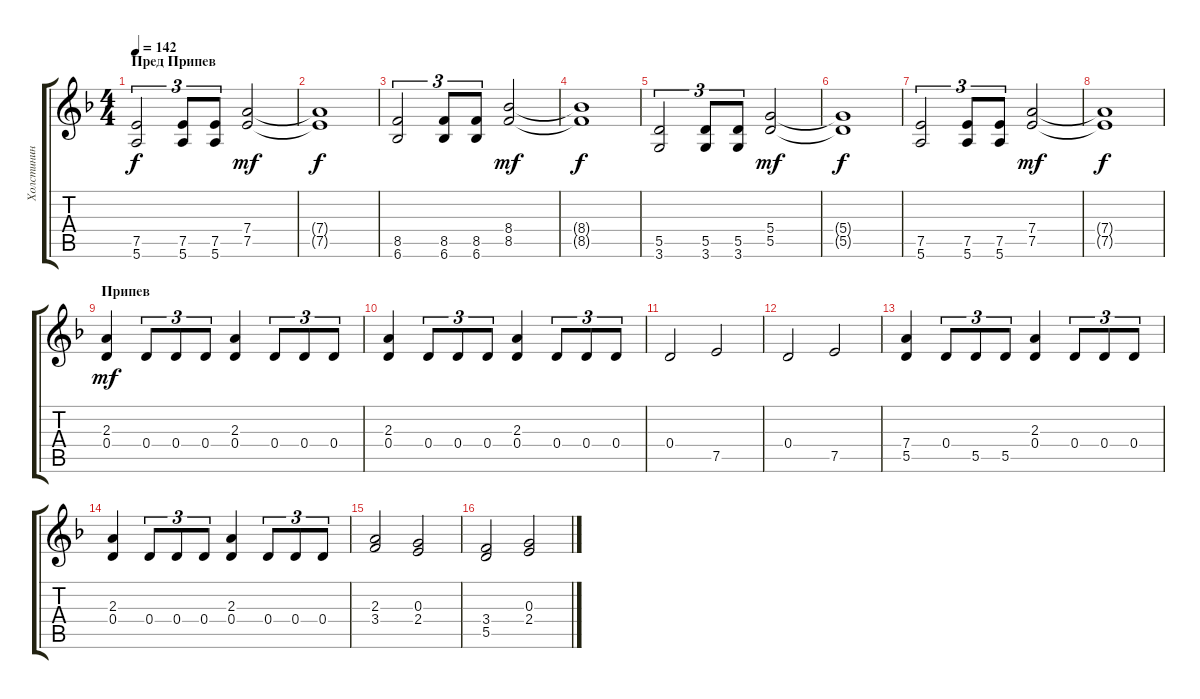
\track ("Холстинин" "Холстинин") {instrument distortionguitar}
\staff {score tabs}
\tuning (E4 B3 G3 D3 A2 E2) {hide}
\ts (4 4)
\section ("" "Пред Припев")
\tempo 142
\clef g2
\ks dminor
(7.5 5.6).2{tu (3 2) dy f} (7.5 5.6).8{tu (3 2)} (7.5 5.6).8{tu (3 2)} (7.4 7.5).2{dy mf} |
(7.4{t} 7.5{t}).1{dy f} |
(8.5 6.6).2{tu (3 2)} (8.5 6.6).8{tu (3 2)} (8.5 6.6).8{tu (3 2)} (8.4 8.5).2{dy mf} |
(8.4{t} 8.5{t}).1{dy f} |
(5.5 3.6).2{tu (3 2)} (5.5 3.6).8{tu (3 2)} (5.5 3.6).8{tu (3 2)} (5.4 5.5).2{dy mf} |
(5.4{t} 5.5{t}).1{dy f} |
(7.5 5.6).2{tu (3 2)} (7.5 5.6).8{tu (3 2)} (7.5 5.6).8{tu (3 2)} (7.4 7.5).2{dy mf} |
(7.4{t} 7.5{t}).1{dy f} |
\section ("" "Припев")
(2.3 0.4).4{dy mf} 0.4.8{tu (3 2)} 0.4.8{tu (3 2)} 0.4.8{tu (3 2)} (2.3 0.4).4 0.4.8{tu (3 2)} 0.4.8{tu (3 2)} 0.4.8{tu (3 2)} |
(2.3 0.4).4 0.4.8{tu (3 2)} 0.4.8{tu (3 2)} 0.4.8{tu (3 2)} (2.3 0.4).4 0.4.8{tu (3 2)} 0.4.8{tu (3 2)} 0.4.8{tu (3 2)} |
0.4.2 7.5.2 |
0.4.2 7.5.2 |
(7.4 5.5).4 0.4.8{tu (3 2)} 5.5.8{tu (3 2)} 5.5.8{tu (3 2)} (2.3 0.4).4 0.4.8{tu (3 2)} 0.4.8{tu (3 2)} 0.4.8{tu (3 2)} |
(2.3 0.4).4 0.4.8{tu (3 2)} 0.4.8{tu (3 2)} 0.4.8{tu (3 2)} (2.3 0.4).4 0.4.8{tu (3 2)} 0.4.8{tu (3 2)} 0.4.8{tu (3 2)} |
(2.3 3.4).2 (0.3 2.4).2 |
(3.4 5.5).2 (0.3 2.4).2
